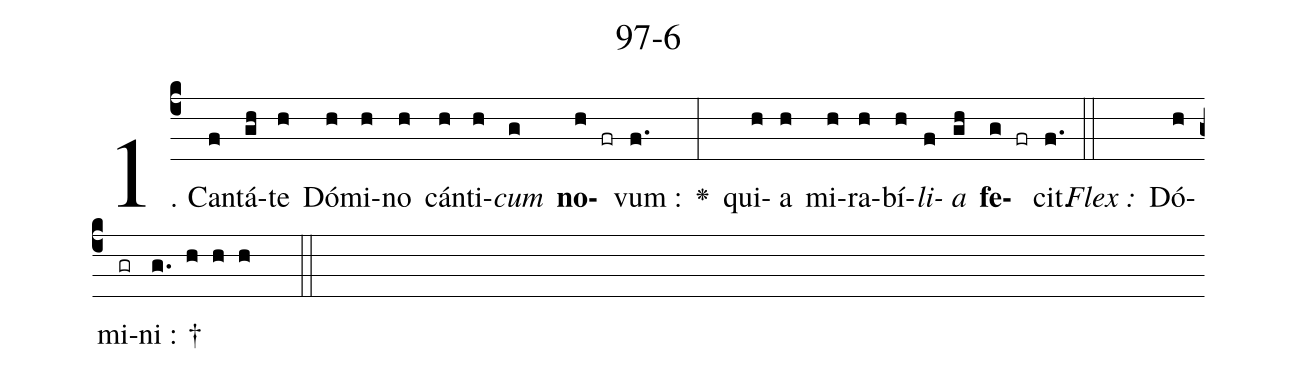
name: 97-6;
%%
(c4)1. C{a}n(f)tá(gh)te(h) Dó(h)mi(h)no(h) cán(h)ti(h)<i>cum</i>(g) <b>no</b>(h fr)vum :(f.) <v>\greheightstar</v>(:) qui(h)a(h) mi(h)ra(h)bí(h)<i>li</i>(f)<i>a</i>(gh) <b>fe</b>(g fr)cit.(f.) (::)
<i>Flex :</i>()  Dó(h)mi(gr)ni : †(g. h h h  ::)

%E(h) u(h) o(f) u(gh) a(g) e.(f.) (::)
